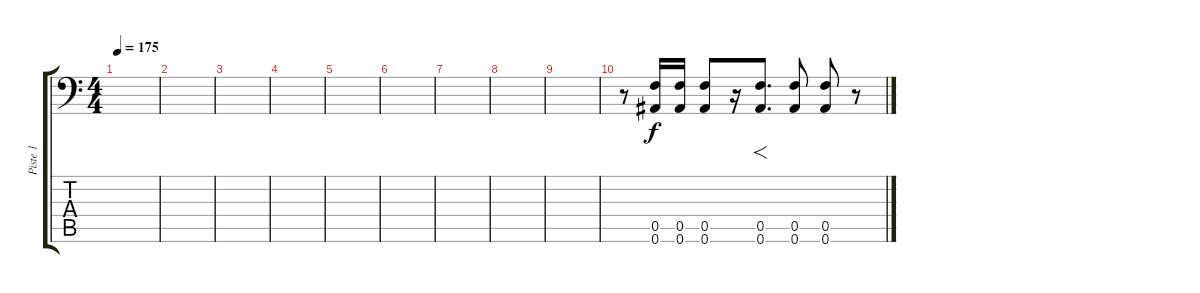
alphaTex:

\track ("Piste 1" "Piste 1") {instrument distortionguitar}
\staff {score tabs}
\tuning (C4 G3 Eb3 Bb2 F2 Bb1) {hide}
\ts (4 4)
\tempo 175
\clef f4
\ks c
|
|
|
|
|
|
|
|
|
r.8 (0.5 0.6).16 (0.5 0.6).16 (0.5 0.6).8 r.16 (0.5 0.6).8{f d} (0.5 0.6).8 (0.5 0.6).8 r.8
